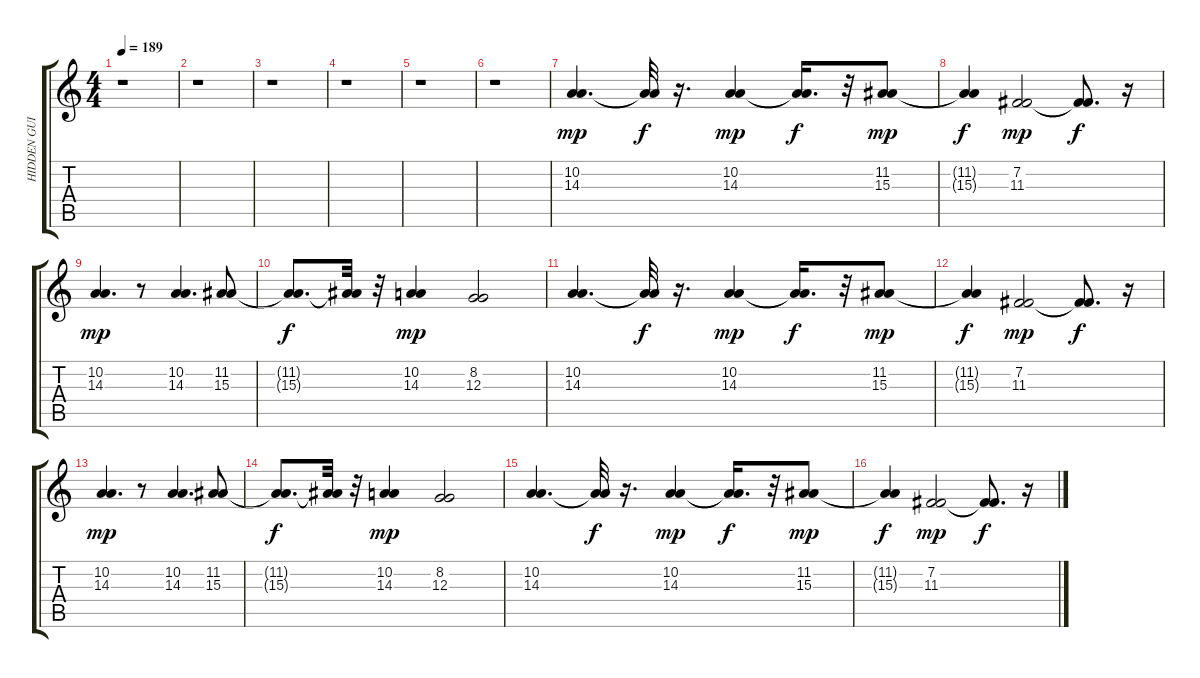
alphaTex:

\track ("HIDDEN GUITAR" "HIDDEN GUI") {instrument electricpiano1}
\staff {score tabs}
\tuning (E4 B3 G3 D3 A2 E2) {hide}
\ts (4 4)
\tempo 189
\clef g2
\ks c
r.1{dy mp} |
r.1 |
r.1 |
r.1 |
r.1 |
r.1 |
(10.2 14.3).4{d balance 16} (10.2{t} 14.3{t}).32{dy f} r.16{d} (10.2 14.3).4{dy mp} (10.2{t} 14.3{t}).16{d dy f} r.32 (11.2 15.3).8{dy mp} |
(11.2{t} 15.3{t}).4{dy f} (7.2 11.3).2{dy mp} (7.2{t} 11.3{t}).8{d dy f} r.16 |
(10.2 14.3).4{d dy mp} r.8 (10.2 14.3).4{d} (11.2 15.3).8 |
(11.2{t} 15.3{t}).8{d dy f} (11.2{t} 15.3{t}).32 r.32 (10.2 14.3).4{dy mp} (8.2 12.3).2 |
(10.2 14.3).4{d} (10.2{t} 14.3{t}).32{dy f} r.16{d} (10.2 14.3).4{dy mp} (10.2{t} 14.3{t}).16{d dy f} r.32 (11.2 15.3).8{dy mp} |
(11.2{t} 15.3{t}).4{dy f} (7.2 11.3).2{dy mp} (7.2{t} 11.3{t}).8{d dy f} r.16 |
(10.2 14.3).4{d dy mp} r.8 (10.2 14.3).4{d} (11.2 15.3).8 |
(11.2{t} 15.3{t}).8{d dy f} (11.2{t} 15.3{t}).32 r.32 (10.2 14.3).4{dy mp} (8.2 12.3).2 |
(10.2 14.3).4{d} (10.2{t} 14.3{t}).32{dy f} r.16{d} (10.2 14.3).4{dy mp} (10.2{t} 14.3{t}).16{d dy f} r.32 (11.2 15.3).8{dy mp} |
(11.2{t} 15.3{t}).4{dy f} (7.2 11.3).2{dy mp} (7.2{t} 11.3{t}).8{d dy f} r.16
